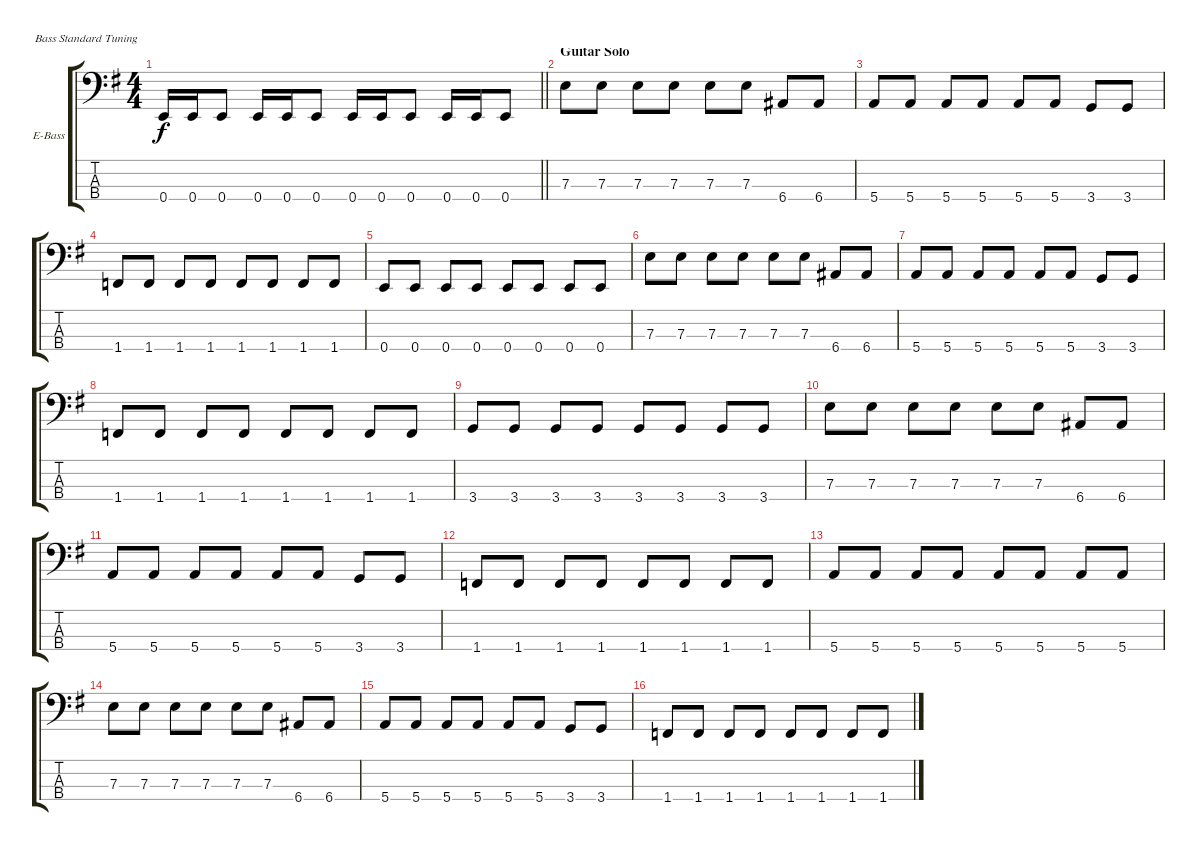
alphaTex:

\defaultSystemsLayout 4
\bracketExtendMode groupsimilarinstruments
\firstSystemTrackNameOrientation horizontal
\otherSystemsTrackNameOrientation horizontal
\track ("Bass" "E-Bass") {instrument electricbassfinger}
\staff {score tabs}
\tuning (G2 D2 A1 E1)
\ts (4 4)
\tempo (188 hide)
\clef f4
\barLineRight lightlight
\ks g
0.4.16{dy f} 0.4.16 0.4.8 0.4.16 0.4.16 0.4.8 0.4.16 0.4.16 0.4.8 0.4.16 0.4.16 0.4.8 |
\section ("" "Guitar Solo")
7.3.8 7.3.8 7.3.8 7.3.8 7.3.8 7.3.8 6.4.8 6.4.8 |
5.4.8 5.4.8 5.4.8 5.4.8 5.4.8 5.4.8 3.4.8 3.4.8 |
1.4.8 1.4.8 1.4.8 1.4.8 1.4.8 1.4.8 1.4.8 1.4.8 |
0.4.8 0.4.8 0.4.8 0.4.8 0.4.8 0.4.8 0.4.8 0.4.8 |
7.3.8 7.3.8 7.3.8 7.3.8 7.3.8 7.3.8 6.4.8 6.4.8 |
5.4.8 5.4.8 5.4.8 5.4.8 5.4.8 5.4.8 3.4.8 3.4.8 |
1.4.8 1.4.8 1.4.8 1.4.8 1.4.8 1.4.8 1.4.8 1.4.8 |
3.4.8 3.4.8 3.4.8 3.4.8 3.4.8 3.4.8 3.4.8 3.4.8 |
7.3.8 7.3.8 7.3.8 7.3.8 7.3.8 7.3.8 6.4.8 6.4.8 |
5.4.8 5.4.8 5.4.8 5.4.8 5.4.8 5.4.8 3.4.8 3.4.8 |
1.4.8 1.4.8 1.4.8 1.4.8 1.4.8 1.4.8 1.4.8 1.4.8 |
5.4.8 5.4.8 5.4.8 5.4.8 5.4.8 5.4.8 5.4.8 5.4.8 |
7.3.8 7.3.8 7.3.8 7.3.8 7.3.8 7.3.8 6.4.8 6.4.8 |
5.4.8 5.4.8 5.4.8 5.4.8 5.4.8 5.4.8 3.4.8 3.4.8 |
1.4.8 1.4.8 1.4.8 1.4.8 1.4.8 1.4.8 1.4.8 1.4.8
